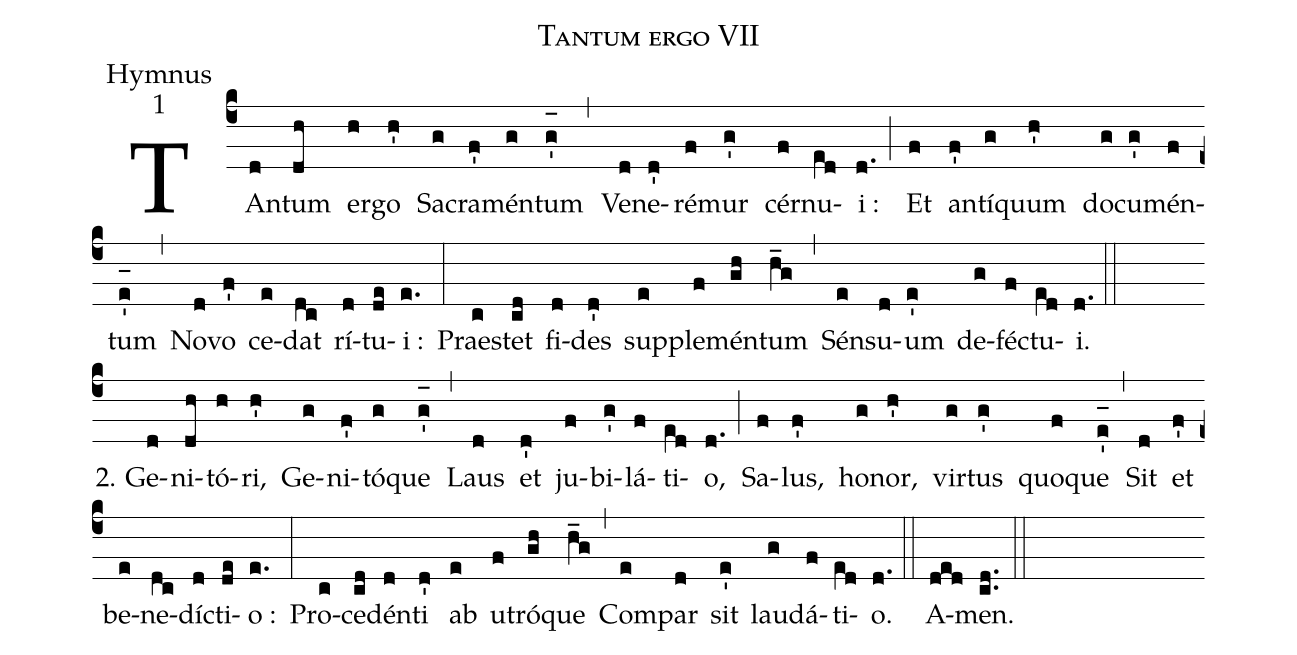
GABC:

name:Tantum ergo VII;
office-part:Hymnus;
mode:1;
%%
(c4) TAn(d)tum(dh) er(h)go(h') Sa(g)cra(f')mén(g)tum(g'_[oh:h]) (,) Ve(d)ne(d')ré(f)mur(g') cér(f)nu(e[ll:1]d)i :(d.) (;) Et(f) an(f')tí(g)quum(h') do(g)cu(g')mén(f)tum(e'_[oh:h]) (,) No(d)vo(f') ce(e)dat(dc) rí(d)tu(de)i :(e.) (:) Prae(c)stet(cd) fi(d)des(d') sup(e)ple(f)mén(gh)tum(h_g) (,) Sén(e)su(d)um(e') de(g)fé(f)ctu(e[ll:1]d)i.(d.) (::) (Z-)
2. Ge(d)ni(dh)tó(h)ri,(h') Ge(g)ni(f')tó(g)que(g'_[oh:h]) (,) Laus(d) et(d') ju(f)bi(g')lá(f)ti(e[ll:1]d)o,(d.) (;) Sa(f)lus,(f') ho(g)nor,(h') vir(g)tus(g') quo(f)que(e'_[oh:h]) (,) Sit(d) et(f') be(e)ne(dc)dí(d)cti(de)o :(e.) (:) Pro(c)ce(cd)dén(d)ti(d') ab(e) u(f)tró(gh)que(h_g) (,) Com(e)par(d) sit(e') lau(g)dá(f)ti(e[ll:1]d)o.(d.) (::)
A(ded)men.(cd..) (::)
